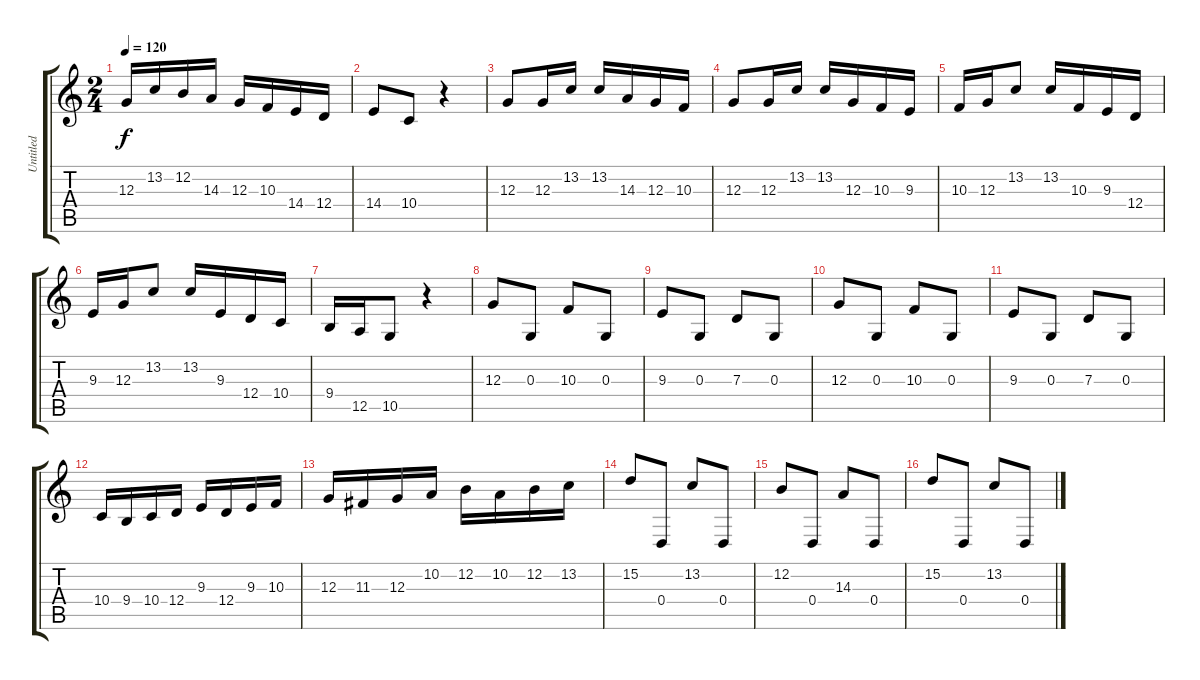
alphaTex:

\track ("Untitled" "Untitled") {instrument violin}
\staff {score tabs}
\tuning (E4 B3 G3 D3 A2 E2) {hide}
\ts (2 4)
\tempo 120
\clef g2
\ks c
12.3.16{dy f} 13.2.16 12.2.16 14.3.16 12.3.16 10.3.16 14.4.16 12.4.16 |
14.4.8 10.4.8 r.4 |
12.3.8 12.3.16 13.2.16 13.2.16 14.3.16 12.3.16 10.3.16 |
12.3.8 12.3.16 13.2.16 13.2.16 12.3.16 10.3.16 9.3.16 |
10.3.16 12.3.16 13.2.8 13.2.16 10.3.16 9.3.16 12.4.16 |
9.3.16 12.3.16 13.2.8 13.2.16 9.3.16 12.4.16 10.4.16 |
9.4.16 12.5.16 10.5.8 r.4 |
12.3.8 0.3.8 10.3.8 0.3.8 |
9.3.8 0.3.8 7.3.8 0.3.8 |
12.3.8 0.3.8 10.3.8 0.3.8 |
9.3.8 0.3.8 7.3.8 0.3.8 |
10.4.16 9.4.16 10.4.16 12.4.16 9.3.16 12.4.16 9.3.16 10.3.16 |
12.3.16 11.3.16 12.3.16 10.2.16 12.2.16 10.2.16 12.2.16 13.2.16 |
15.2.8 0.4.8 13.2.8 0.4.8 |
12.2.8 0.4.8 14.3.8 0.4.8 |
15.2.8 0.4.8 13.2.8 0.4.8
